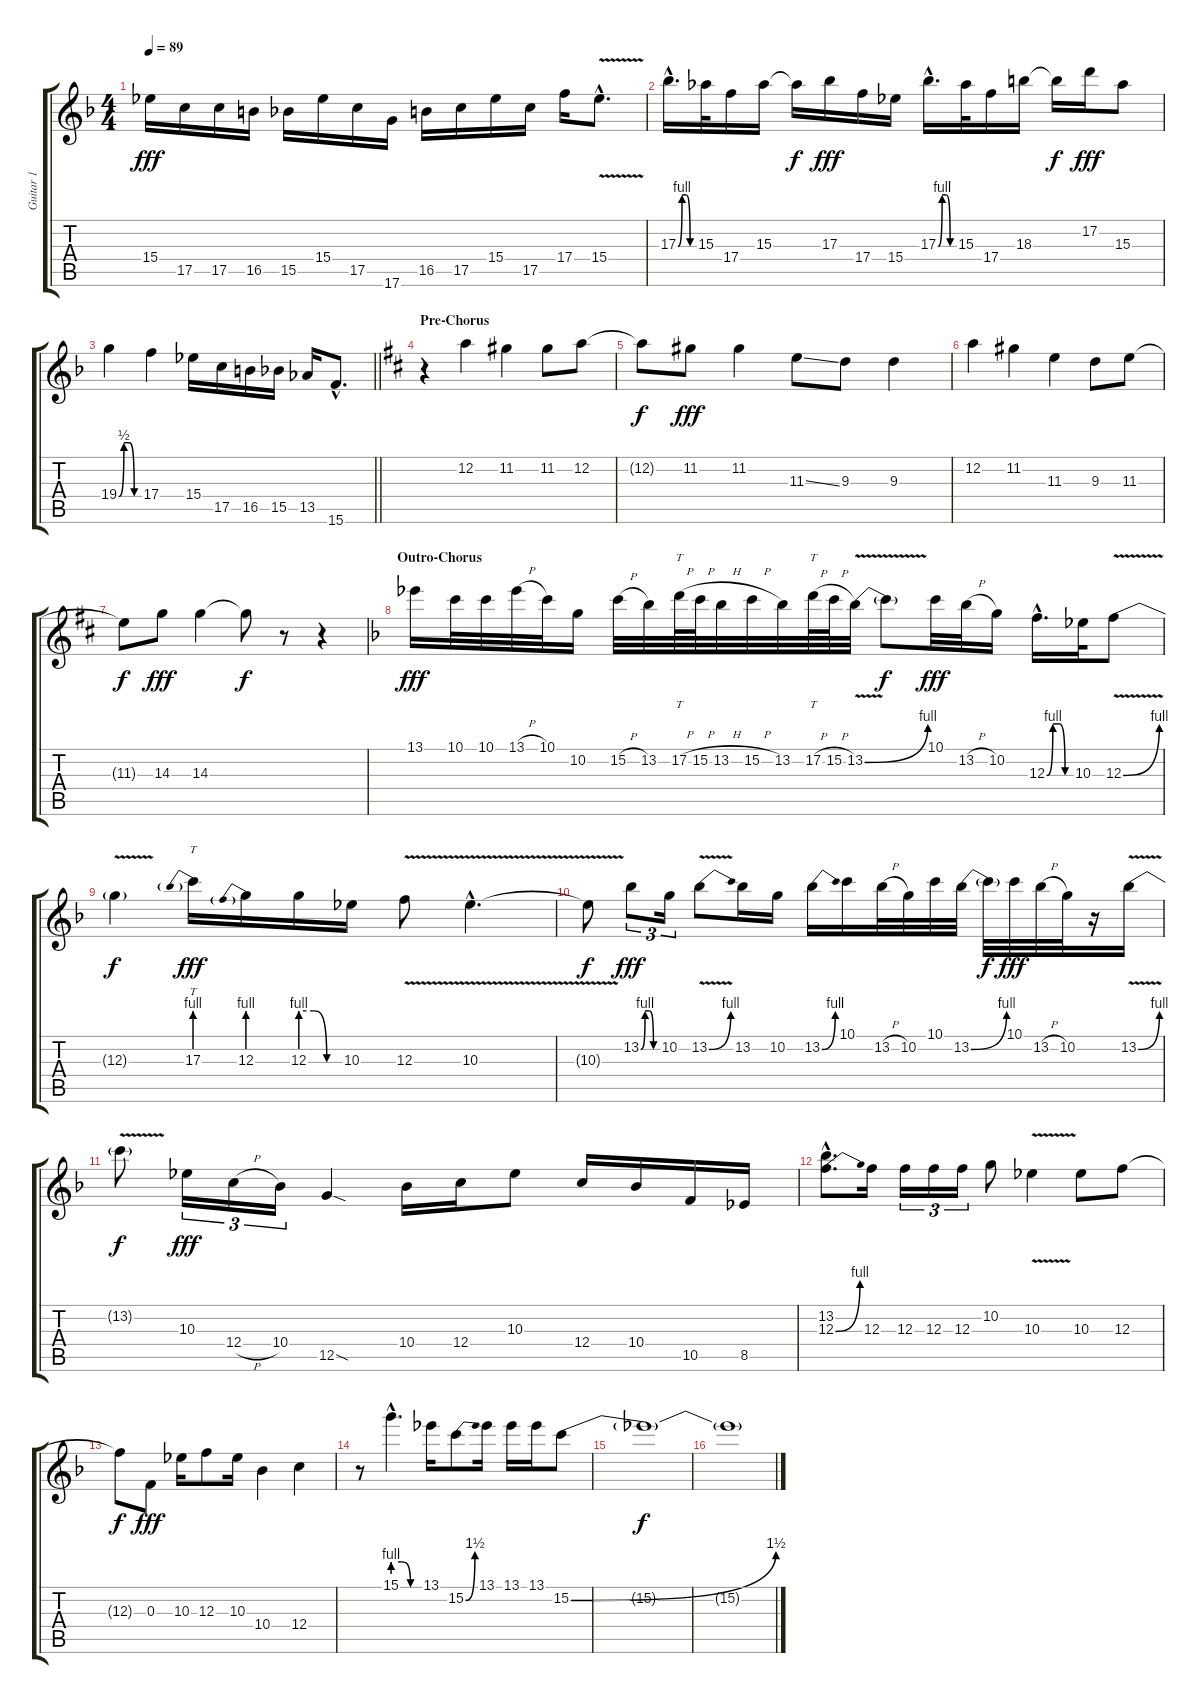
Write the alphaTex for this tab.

\track ("Guitar 1" "Guitar 1") {instrument distortionguitar}
\staff {score tabs}
\tuning (D4 A3 F3 C3 G2 D2) {hide}
\ts (4 4)
\tempo 89
\clef g2
\ks f
15.4.16{dy fff} 17.5.16 17.5.16 16.5.16 15.5.16 15.4.16 17.5.16 17.6.16 16.5.16 17.5.16 15.4.16 17.5.16 17.4.16 15.4{v hac}.8{d} |
17.3{be (custom 0 0 15 4 30 4 45 0 60 0) hac}.16{d} 15.3.32 17.4.16 15.3.16 15.3{t}.16{dy f} 17.3.16{dy fff} 17.4.16 15.4.16 17.3{be (custom 0 0 15 4 30 4 45 0 60 0) hac}.16{d} 15.3.32 17.4.16 18.3.16 18.3{t}.16{dy f} 17.2.16{dy fff} 15.3.8 |
\barLineRight lightlight
19.4{be (custom 0 0 15 2 30 2 45 0 60 0)}.4 17.4.4 15.4.16 17.5.16 16.5.16 15.5.16 13.5.16 15.6{hac}.8{d} |
\section ("" "Pre-Chorus")
\ks d
r.4 12.2.4 11.2.4 11.2.8 12.2.8 |
12.2{t}.8{dy f} 11.2.8{dy fff} 11.2.4 11.3{ss}.8 9.3.8 9.3.4 |
12.2.4 11.2.4 11.3.4 9.3.8 11.3.8 |
11.3{t}.8{dy f} 14.3.8{dy fff} 14.3.4 14.3{t}.8{dy f} r.8 r.4 |
\section ("" "Outro-Chorus")
\ks f
13.1.16{dy fff} 10.1.32 10.1.32 13.1{h}.32 10.1.32 10.2.16 15.2{h}.32 13.2.32 17.2{h}.64{tt} 15.2{h}.64 13.2{h}.32 15.2{h}.32 13.2.32 17.2{h}.64{tt} 15.2{h}.64 13.2{be (bend 0 0 60 4) v}.32 13.2{t}.8{dy f} 10.1.32{dy fff} 13.2{h}.32 10.2.16 12.3{be (custom 0 0 15 4 30 4 45 0 60 0) hac}.16{d} 10.3.32 12.3{be (bend 0 0 60 4) v}.8 |
12.3{t}.4{dy f} 17.3{be (prebend 0 4 60 4)}.16{tt dy fff} 12.3{be (prebend 0 4 60 4)}.16 12.3{be (custom 0 4 20 4 40 0 60 0)}.16 10.3.16 12.3{v}.8 10.3{v hac}.4{d} |
10.3{t}.8{dy f} 13.2{be (custom 0 0 15 4 30 4 45 0 60 0)}.8{tu (3 2) dy fff} 10.2.16{tu (3 2)} 13.2{be (bend 0 0 60 4) v}.8 13.2.16 10.2.16 13.2{be (bend 0 0 60 4)}.16 10.1.16 13.2{h}.32 10.2.32 10.1.32 13.2{be (bend 0 0 60 4)}.32 13.2{t}.32{dy f} 10.1.32{dy fff} 13.2{h}.32 10.2.32 r.16 13.2{be (bend 0 0 60 4) v}.16 |
13.2{t}.8{dy f} 10.3.16{tu (3 2) dy fff} 12.4{h}.16{tu (3 2)} 10.4.16{tu (3 2)} 12.5{sod}.4 10.4.16 12.4.16 10.3.8 12.4.16 10.4.16 10.5.16 8.5.16 |
(13.2{hac} 12.3{be (bend 0 0 60 4) hac}).8{d} 12.3.16 12.3.16{tu (3 2)} 12.3.16{tu (3 2)} 12.3.16{tu (3 2)} 10.2.8 10.3{v}.4 10.3.8 12.3.8 |
12.3{t}.8{dy f} 0.3.8{dy fff} 10.3.16 12.3.8 10.3.16 10.4.4 12.4.4 |
r.8 15.1{be (custom 0 4 20 4 40 0 60 0) hac}.4{d} 13.1.16 15.2{be (bend 0 0 60 6)}.8 13.1.16 13.1.16 13.1.16 15.2{be (bend 0 0 60 6)}.8 |
15.2{t}.1{dy f} |
15.2{t}.1
